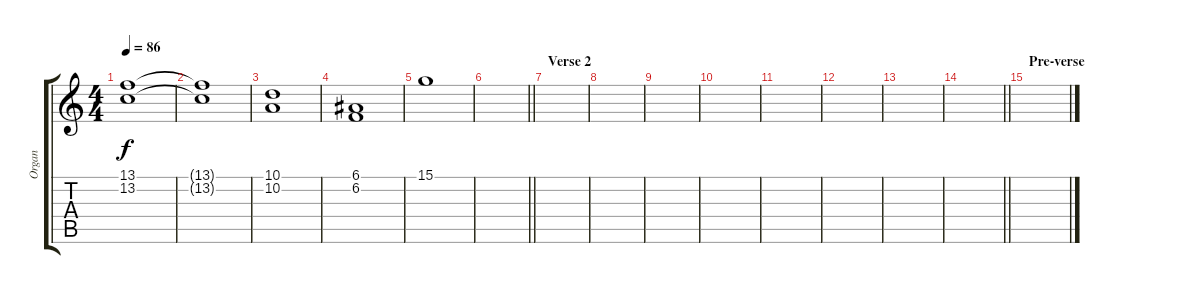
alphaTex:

\track ("Organ" "Organ") {instrument rockorgan}
\staff {score tabs}
\tuning (E4 B3 G3 D3 A2 E2) {hide}
\ts (4 4)
\tempo 86
\clef g2
\ks c
(13.1 13.2).1{dy f} |
(13.1{t} 13.2{t}).1 |
(10.1 10.2).1 |
(6.1 6.2).1 |
15.1.1 |
\barLineRight lightlight
|
\section ("" "Verse 2")
|
|
|
|
|
|
|
\barLineRight lightlight
|
\section ("" "Pre-verse")
